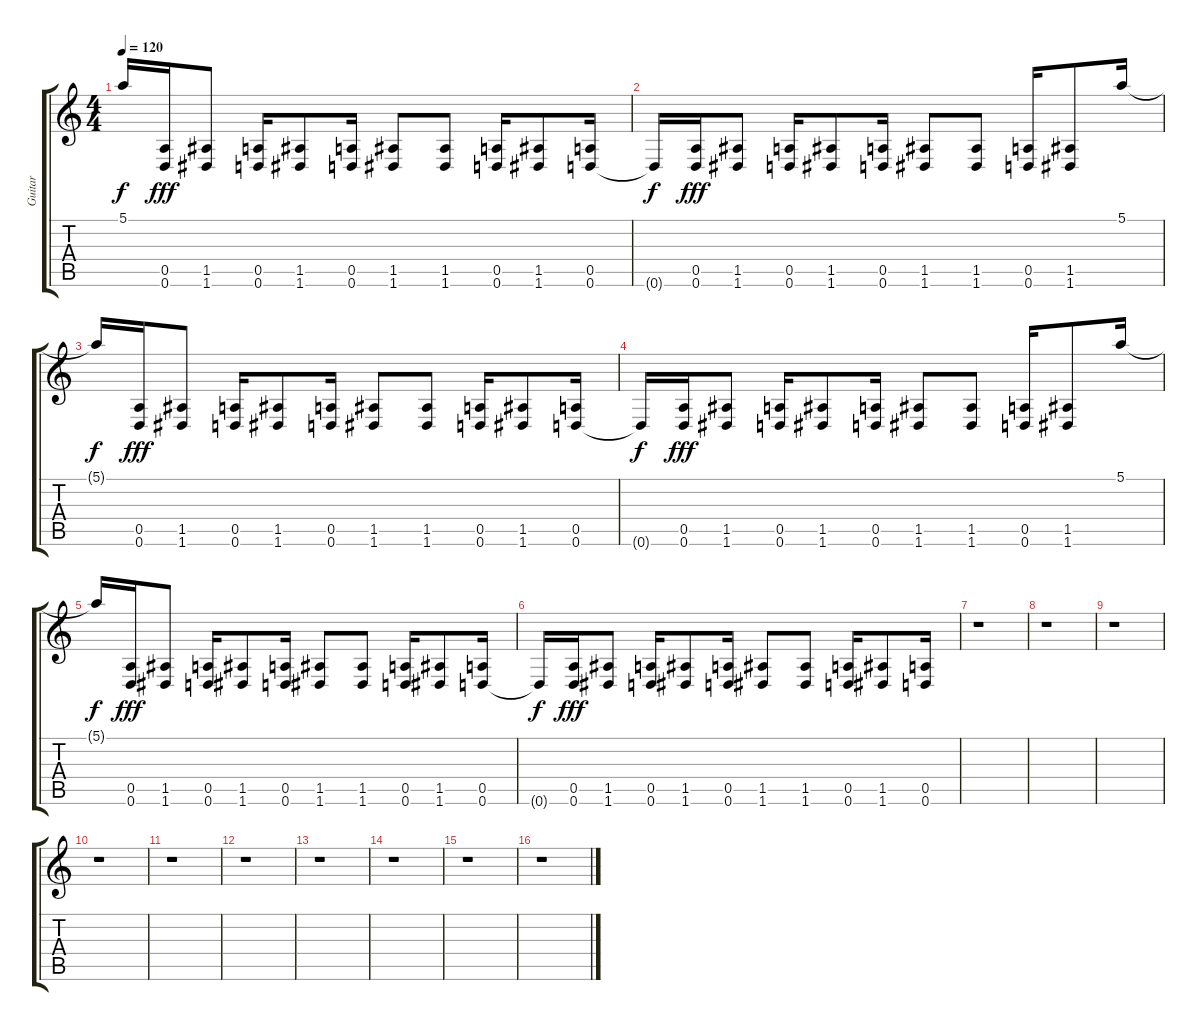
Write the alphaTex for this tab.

\track ("Guitar" "Guitar") {instrument distortionguitar}
\staff {score tabs}
\tuning (E4 B3 G3 D3 A2 D2) {hide}
\ts (4 4)
\tempo 120
\clef g2
\ks c
5.1{t}.16{dy f} (0.5 0.6).16{dy fff} (1.5 1.6).8 (0.5 0.6).16 (1.5 1.6).8 (0.5 0.6).16 (1.5 1.6).8 (1.5 1.6).8 (0.5 0.6).16 (1.5 1.6).8 (0.5 0.6).16 |
0.6{t}.16{dy f} (0.5 0.6).16{dy fff} (1.5 1.6).8 (0.5 0.6).16 (1.5 1.6).8 (0.5 0.6).16 (1.5 1.6).8 (1.5 1.6).8 (0.5 0.6).16 (1.5 1.6).8 5.1.16 |
5.1{t}.16{dy f} (0.5 0.6).16{dy fff} (1.5 1.6).8 (0.5 0.6).16 (1.5 1.6).8 (0.5 0.6).16 (1.5 1.6).8 (1.5 1.6).8 (0.5 0.6).16 (1.5 1.6).8 (0.5 0.6).16 |
0.6{t}.16{dy f} (0.5 0.6).16{dy fff} (1.5 1.6).8 (0.5 0.6).16 (1.5 1.6).8 (0.5 0.6).16 (1.5 1.6).8 (1.5 1.6).8 (0.5 0.6).16 (1.5 1.6).8 5.1.16 |
5.1{t}.16{dy f} (0.5 0.6).16{dy fff} (1.5 1.6).8 (0.5 0.6).16 (1.5 1.6).8 (0.5 0.6).16 (1.5 1.6).8 (1.5 1.6).8 (0.5 0.6).16 (1.5 1.6).8 (0.5 0.6).16 |
0.6{t}.16{dy f} (0.5 0.6).16{dy fff} (1.5 1.6).8 (0.5 0.6).16 (1.5 1.6).8 (0.5 0.6).16 (1.5 1.6).8 (1.5 1.6).8 (0.5 0.6).16 (1.5 1.6).8 (0.5 0.6).16 |
r.1 |
r.1 |
r.1 |
r.1 |
r.1 |
r.1 |
r.1 |
r.1 |
r.1 |
r.1
